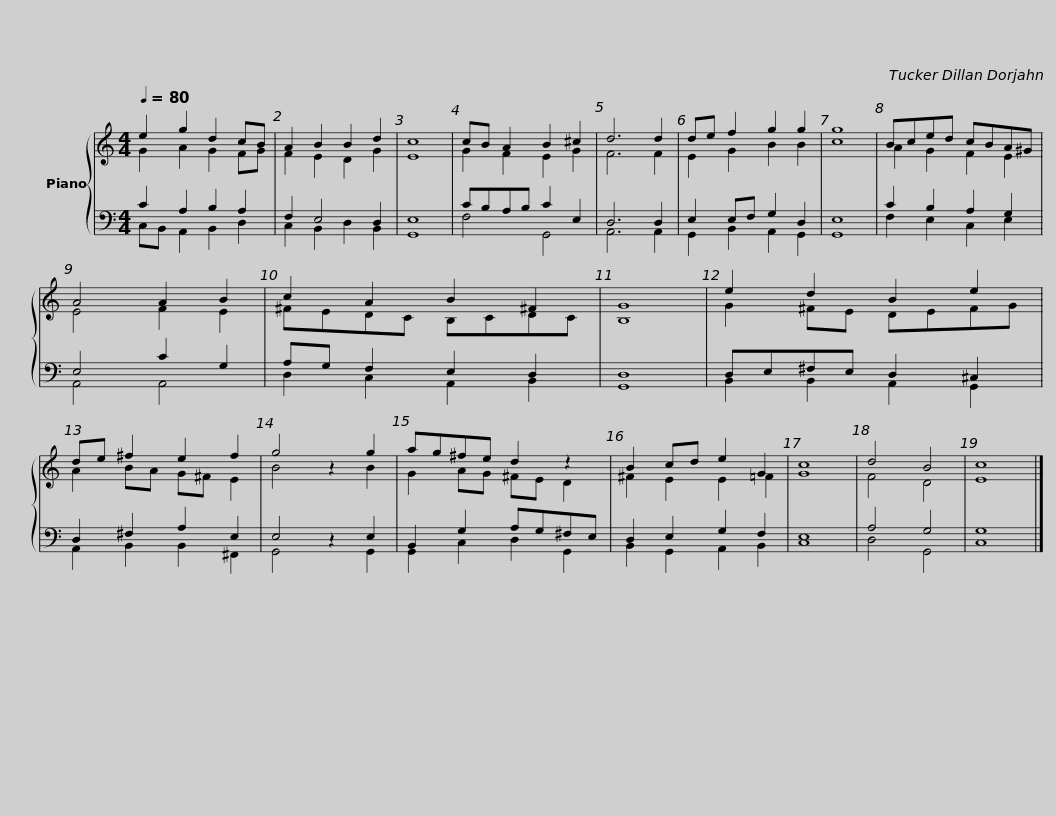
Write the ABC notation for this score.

X:1
%%score { ( 1 2 ) | ( 3 4 ) }
L:1/8
Q:1/4=80
M:4/4
I:linebreak $
K:C
V:1 treble
V:2 treble
V:3 bass
V:4 bass
V:1
 e2 g2 d2 cB | A2 B2 B2 d2 | c8 | cB A2 B2 ^c2 | d6 d2 | %5
 de f2 g2 g2 | g8 | Bced cBA^G |$ A4 A2 B2 | c2 A2 B2 ^F2 | %10
 G8 | e2 d2 B2 e2 | de ^f2 e2 f2 | g4 x2 g2 |$ ag^fe d2 z2 | %15
 B2 cd e2 G2 | c8 | d4 B4 | c8 |] %19
V:2
 G2 A2 G2 FG | F2 E2 D2 G2 | E8 | G2 F2 E2 G2 | F6 F2 | %5
 E2 G2 B2 B2 | c8 | A2 G2 F2 E2 |$ E4 F2 E2 | ^FEDC B,CDC | %10
 B,8 | G2 ^FE DEFG | A2 BA G^F E2 | B4 z2 B2 |$ G2 AG ^FE D2 | %15
 ^F2 E2 E2 =F2 | G8 | F4 D4 | E8 |] %19
V:3
 C2 A,2 B,2 A,2 | F,2 E,4 D,2 | E,8 | CB,A,B, C2 E,2 | D,6 D,2 | %5
 E,2 E,F, G,2 D,2 | E,8 | C2 B,2 A,2 G,2 |$ E,4 C2 G,2 | A,G, F,2 E,2 D,2 | %10
 D,8 | D,E,^F,E, D,2 ^C,2 | D,2 ^F,2 A,2 E,2 | E,4 x2 E,2 |$ B,,2 G,2 A,G,^F,E, | %15
 D,2 E,2 G,2 F,2 | E,8 | A,4 G,4 | G,8 |] %19
V:4
 C,B,, A,,2 B,,2 D,2 | C,2 B,,2 D,2 B,,2 | G,,8 | F,4 G,,4 | A,,6 A,,2 | %5
 G,,2 B,,2 A,,2 G,,2 | G,,8 | F,2 E,2 C,2 E,2 |$ A,,4 A,,4 | D,2 C,2 A,,2 B,,2 | %10
 G,,8 | B,,2 B,,2 A,,2 G,,2 | A,,2 B,,2 B,,2 ^F,,2 | G,,4 z2 G,,2 |$ G,,2 C,2 D,2 G,,2 | %15
 B,,2 G,,2 A,,2 B,,2 | C,8 | D,4 G,,4 | C,8 |] %19
